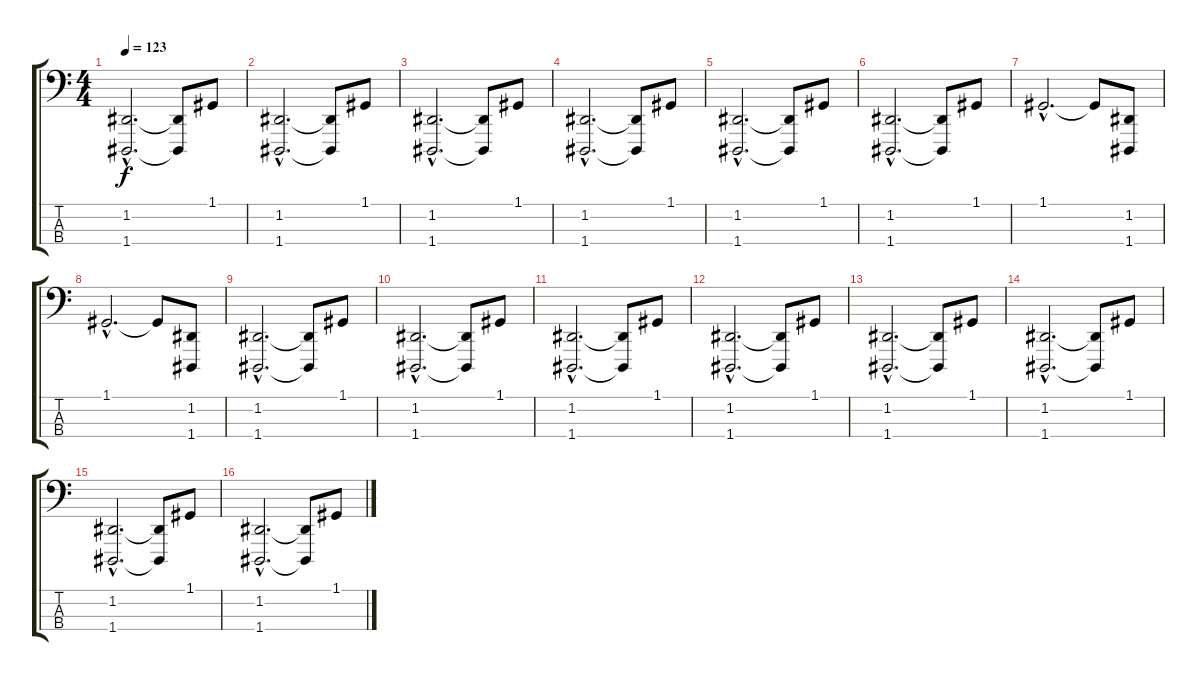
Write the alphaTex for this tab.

\track "" {instrument cello}
\staff {score tabs}
\tuning (G2 D2 A1 D1) {hide}
\ts (4 4)
\tempo 123
\clef f4
\ks c
(1.2{hac} 1.4{hac}).2{d dy f} (1.2{t} 1.4{t}).8 1.1.8 |
(1.2{hac} 1.4{hac}).2{d} (1.2{t} 1.4{t}).8 1.1.8 |
(1.2{hac} 1.4{hac}).2{d} (1.2{t} 1.4{t}).8 1.1.8 |
(1.2{hac} 1.4{hac}).2{d} (1.2{t} 1.4{t}).8 1.1.8 |
(1.2{hac} 1.4{hac}).2{d} (1.2{t} 1.4{t}).8 1.1.8 |
(1.2{hac} 1.4{hac}).2{d} (1.2{t} 1.4{t}).8 1.1.8 |
1.1{hac}.2{d} 1.1{t}.8 (1.2 1.4).8 |
1.1{hac}.2{d} 1.1{t}.8 (1.2 1.4).8 |
(1.2{hac} 1.4{hac}).2{d} (1.2{t} 1.4{t}).8 1.1.8 |
(1.2{hac} 1.4{hac}).2{d} (1.2{t} 1.4{t}).8 1.1.8 |
(1.2{hac} 1.4{hac}).2{d} (1.2{t} 1.4{t}).8 1.1.8 |
(1.2{hac} 1.4{hac}).2{d} (1.2{t} 1.4{t}).8 1.1.8 |
(1.2{hac} 1.4{hac}).2{d} (1.2{t} 1.4{t}).8 1.1.8 |
(1.2{hac} 1.4{hac}).2{d} (1.2{t} 1.4{t}).8 1.1.8 |
(1.2{hac} 1.4{hac}).2{d} (1.2{t} 1.4{t}).8 1.1.8 |
(1.2{hac} 1.4{hac}).2{d} (1.2{t} 1.4{t}).8 1.1.8
